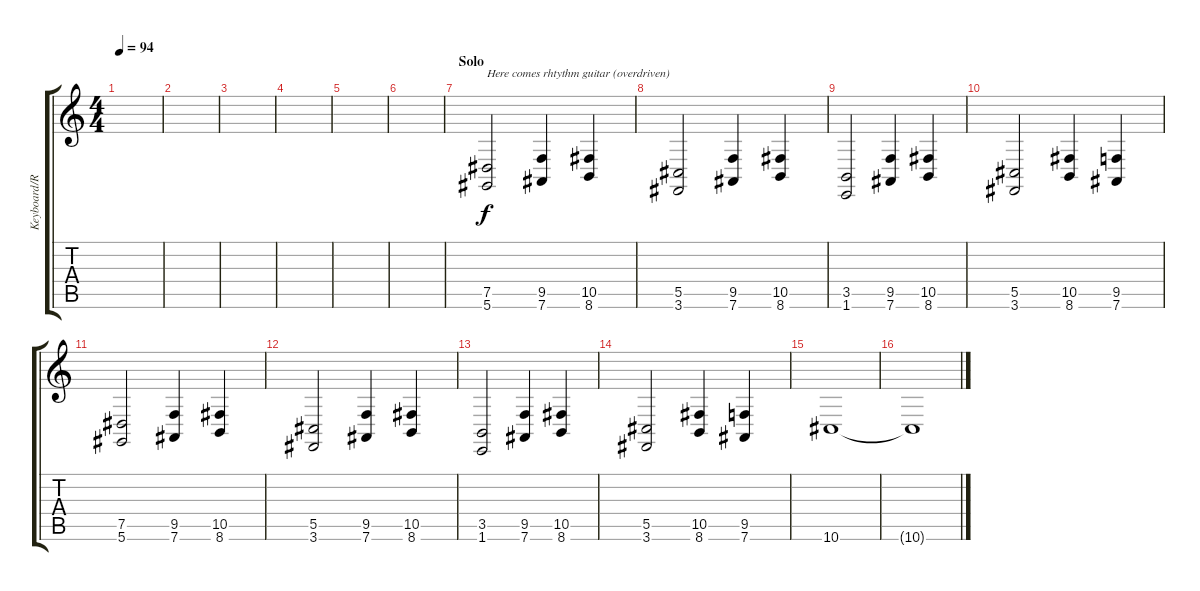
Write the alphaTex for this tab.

\track ("Keyboard/Rhythm Guit." "Keyboard/R") {instrument fx6goblins}
\staff {score tabs}
\tuning (Eb4 Bb3 Gb3 Db3 Ab2 Eb2) {hide}
\ts (4 4)
\tempo 94
\clef g2
\ks c
|
|
|
|
|
|
\section ("" "Solo")
(7.5 5.6).2{txt "Here comes rhtythm guitar (overdriven)"} (9.5 7.6).4 (10.5 8.6).4 |
(5.5 3.6).2 (9.5 7.6).4 (10.5 8.6).4 |
(3.5 1.6).2 (9.5 7.6).4 (10.5 8.6).4 |
(5.5 3.6).2 (10.5 8.6).4 (9.5 7.6).4 |
(7.5 5.6).2 (9.5 7.6).4 (10.5 8.6).4 |
(5.5 3.6).2 (9.5 7.6).4 (10.5 8.6).4 |
(3.5 1.6).2 (9.5 7.6).4 (10.5 8.6).4 |
(5.5 3.6).2 (10.5 8.6).4 (9.5 7.6).4 |
10.6.1 |
10.6{t}.1
